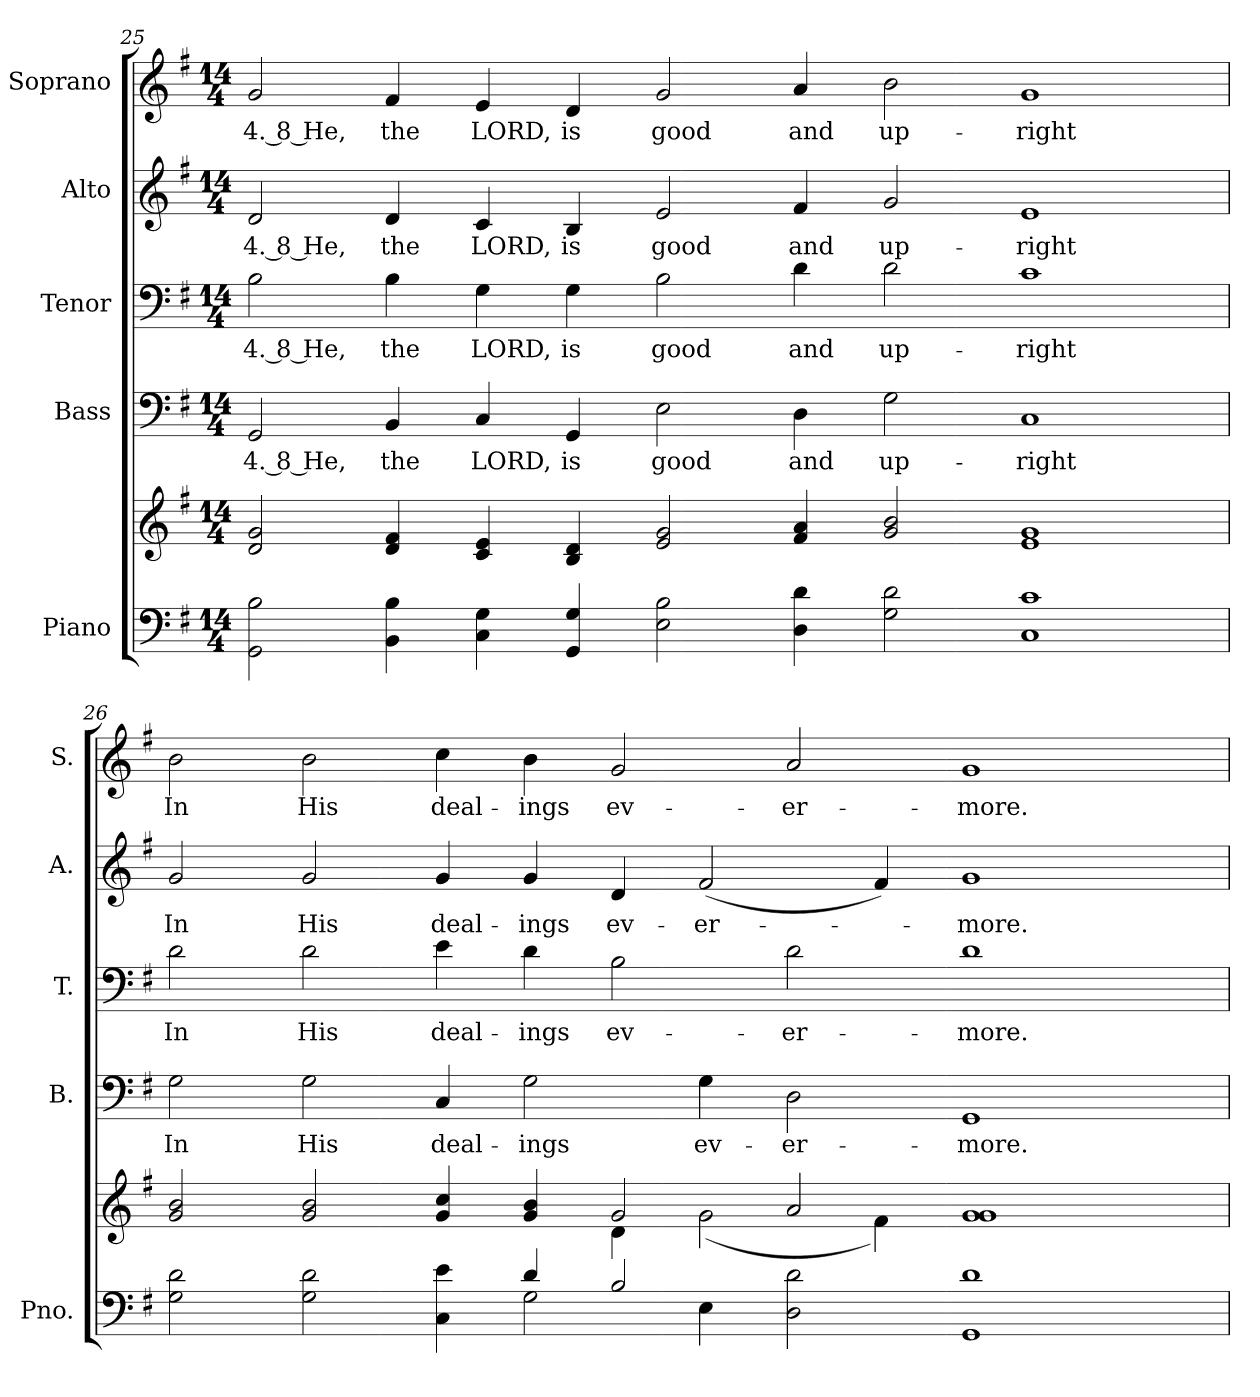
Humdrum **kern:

**kern	**kern	**kern	**text	**kern	**text	**kern	**text	**kern	**text
*part5	*part5	*part4	*part4	*part3	*part3	*part2	*part2	*part1	*part1
*staff6	*staff5	*staff4	*staff4	*staff3	*staff3	*staff2	*staff2	*staff1	*staff1
*I"Piano	*	*I"Bass	*	*I"Tenor	*	*I"Alto	*	*I"Soprano	*
*I'Pno.	*	*I'B.	*	*I'T.	*	*I'A.	*	*I'S.	*
!!LO:PB:g=z
*clefF4	*clefG2	*clefF4	*	*clefF4	*	*clefG2	*	*clefG2	*
*k[f#]	*k[f#]	*k[f#]	*	*k[f#]	*	*k[f#]	*	*k[f#]	*
*G:	*G:	*G:	*	*G:	*	*G:	*	*G:	*
*M14/4	*M14/4	*M14/4	*	*M14/4	*	*M14/4	*	*M14/4	*
=25	=25	=25	=25	=25	=25	=25	=25	=25	=25
!	!	!	!LO:LY:b:color=#000000	!	!	!	!	!	!
!	!	!	!	!	!LO:LY:b:color=#000000	!	!	!	!
!	!	!	!	!	!	!	!LO:LY:b:color=#000000	!	!
!	!	!	!	!	!	!	!	!	!LO:LY:b:color=#000000
2GGi\ 2Bi	2di/ 2gi	2GGi/	4. 8 He,	2Bi\	4. 8 He,	2di/	4. 8 He,	2gi/	4. 8 He,
!	!	!	!LO:LY:b:color=#000000	!	!	!	!	!	!
!	!	!	!	!	!LO:LY:b:color=#000000	!	!	!	!
!	!	!	!	!	!	!	!LO:LY:b:color=#000000	!	!
!	!	!	!	!	!	!	!	!	!LO:LY:b:color=#000000
4BBi\ 4Bi	4di/ 4f#i	4BBi/	the	4Bi\	the	4di/	the	4f#i/	the
!	!	!	!LO:LY:b:color=#000000	!	!	!	!	!	!
!	!	!	!	!	!LO:LY:b:color=#000000	!	!	!	!
!	!	!	!	!	!	!	!LO:LY:b:color=#000000	!	!
!	!	!	!	!	!	!	!	!	!LO:LY:b:color=#000000
4Ci\ 4Gi	4ci/ 4ei	4Ci/	LORD,	4Gi\	LORD,	4ci/	LORD,	4ei/	LORD,
!	!	!	!LO:LY:b:color=#000000	!	!	!	!	!	!
!	!	!	!	!	!LO:LY:b:color=#000000	!	!	!	!
!	!	!	!	!	!	!	!LO:LY:b:color=#000000	!	!
!	!	!	!	!	!	!	!	!	!LO:LY:b:color=#000000
4GGi/ 4Gi	4Bi/ 4di	4GGi/	is	4Gi\	is	4Bi/	is	4di/	is
!	!	!	!LO:LY:b:color=#000000	!	!	!	!	!	!
!	!	!	!	!	!LO:LY:b:color=#000000	!	!	!	!
!	!	!	!	!	!	!	!LO:LY:b:color=#000000	!	!
!	!	!	!	!	!	!	!	!	!LO:LY:b:color=#000000
2Ei\ 2Bi	2ei/ 2gi	2Ei\	good	2Bi\	good	2ei/	good	2gi/	good
!	!	!	!LO:LY:b:color=#000000	!	!	!	!	!	!
!	!	!	!	!	!LO:LY:b:color=#000000	!	!	!	!
!	!	!	!	!	!	!	!LO:LY:b:color=#000000	!	!
!	!	!	!	!	!	!	!	!	!LO:LY:b:color=#000000
4Di\ 4di	4f#i/ 4ai	4Di\	and	4di\	and	4f#i/	and	4ai/	and
!	!	!	!LO:LY:b:color=#000000	!	!	!	!	!	!
!	!	!	!	!	!LO:LY:b:color=#000000	!	!	!	!
!	!	!	!	!	!	!	!LO:LY:b:color=#000000	!	!
!	!	!	!	!	!	!	!	!	!LO:LY:b:color=#000000
2Gi\ 2di	2gi/ 2bi	2Gi\	up-	2di\	up-	2gi/	up-	2bi\	up-
!	!	!	!LO:LY:b:color=#000000	!	!	!	!	!	!
!	!	!	!	!	!LO:LY:b:color=#000000	!	!	!	!
!	!	!	!	!	!	!	!LO:LY:b:color=#000000	!	!
!	!	!	!	!	!	!	!	!	!LO:LY:b:color=#000000
1Ci 1ci	1ei 1gi	1Ci	-right	1ci	-right	1ei	-right	1gi	-right
=26	=26	=26	=26	=26	=26	=26	=26	=26	=26
*^	*^	*	*	*	*	*	*	*	*
!	!	!	!	!	!LO:LY:b:color=#000000	!	!	!	!	!	!
!	!	!	!	!	!	!	!LO:LY:b:color=#000000	!	!	!	!
!	!	!	!	!	!	!	!	!	!LO:LY:b:color=#000000	!	!
!	!	!	!	!	!	!	!	!	!	!	!LO:LY:b:color=#000000
2Gi\ 2di	1ryy	2gi/ 2bi	1ryy	2Gi\	In	2di\	In	2gi/	In	2bi\	In
!	!	!	!	!	!LO:LY:b:color=#000000	!	!	!	!	!	!
!	!	!	!	!	!	!	!LO:LY:b:color=#000000	!	!	!	!
!	!	!	!	!	!	!	!	!	!LO:LY:b:color=#000000	!	!
!	!	!	!	!	!	!	!	!	!	!	!LO:LY:b:color=#000000
2Gi\ 2di	.	2gi/ 2bi	.	2Gi\	His	2di\	His	2gi/	His	2bi\	His
!	!	!	!	!	!LO:LY:b:color=#000000	!	!	!	!	!	!
!	!	!	!	!	!	!	!LO:LY:b:color=#000000	!	!	!	!
!	!	!	!	!	!	!	!	!	!LO:LY:b:color=#000000	!	!
!	!	!	!	!	!	!	!	!	!	!	!LO:LY:b:color=#000000
4Ci\ 4ei	4ryy	4gi/ 4cci	2ryy	4Ci/	deal-	4ei\	deal-	4gi/	deal-	4cci\	deal-
!	!	!	!	!	!LO:LY:b:color=#000000	!	!	!	!	!	!
!	!	!	!	!	!	!	!LO:LY:b:color=#000000	!	!	!	!
!	!	!	!	!	!	!	!	!	!LO:LY:b:color=#000000	!	!
!	!	!	!	!	!	!	!	!	!	!	!LO:LY:b:color=#000000
4di/	2Gi\	4gi/ 4bi	.	2Gi\	-ings	4di\	-ings	4gi/	-ings	4bi\	-ings
!	!	!	!	!	!	!	!LO:LY:b:color=#000000	!	!	!	!
!	!	!	!	!	!	!	!	!	!LO:LY:b:color=#000000	!	!
!	!	!	!	!	!	!	!	!	!	!	!LO:LY:b:color=#000000
2Bi/	.	2gi/	4di\	.	.	2Bi\	ev-	4di/	ev-	2gi/	ev-
!	!	!	!	!	!LO:LY:b:color=#000000	!	!	!	!	!	!
!	!	!	!	!	!	!	!	!	!LO:LY:b:color=#000000	!	!
.	4Ei\	.	(2gi\	4Gi\	ev-	.	.	(2f#i/	-er-	.	.
!	!	!	!	!	!LO:LY:b:color=#000000	!	!	!	!	!	!
!	!	!	!	!	!	!	!LO:LY:b:color=#000000	!	!	!	!
!	!	!	!	!	!	!	!	!	!	!	!LO:LY:b:color=#000000
2Di\ 2di	1ryy	2ai/	.	2Di\	-er-	2di\	-er-	.	.	2ai/	-er-
.	.	.	4f#i\)	.	.	.	.	4f#i/)	.	.	.
!	!	!	!	!	!LO:LY:b:color=#000000	!	!	!	!	!	!
!	!	!	!	!	!	!	!LO:LY:b:color=#000000	!	!	!	!
!	!	!	!	!	!	!	!	!	!LO:LY:b:color=#000000	!	!
!	!	!	!	!	!	!	!	!	!	!	!LO:LY:b:color=#000000
1GGi 1di	.	1gi 1gi	2ryy	1GGi	-more.	1di	-more.	1gi	-more.	1gi	-more.
.	2ryy	.	2ryy	.	.	.	.	.	.	.	.
*v	*v	*	*	*	*	*	*	*	*	*	*
*	*v	*v	*	*	*	*	*	*	*	*
=	=	=	=	=	=	=	=	=	=
*-	*-	*-	*-	*-	*-	*-	*-	*-	*-
